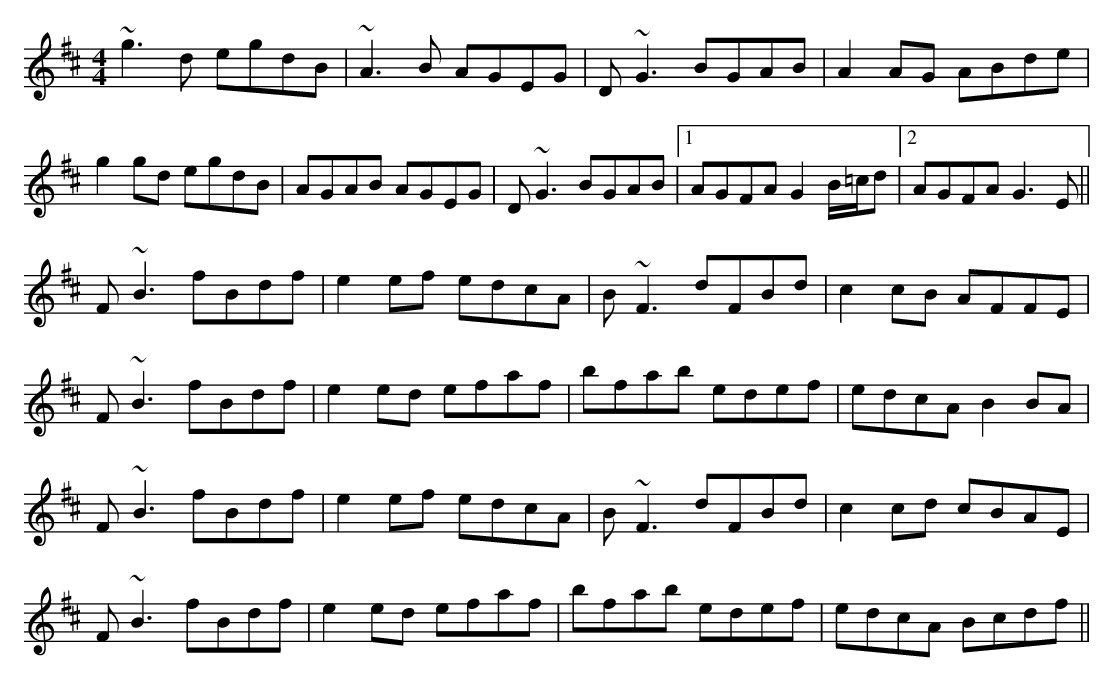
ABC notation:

X:1
M:4/4
K:Bmin
~g3d egdB|~A3B AGEG|D~G3 BGAB|A2AG ABde|
g2gd egdB|AGAB AGEG|D~G3 BGAB|1 AGFA G2 B/=c/d|2 AGFA G3E||
F~B3 fBdf|e2ef edcA|B~F3 dFBd|c2cB AFFE|
F~B3 fBdf|e2ed efaf|bfab edef|edcA B2BA|
F~B3 fBdf|e2ef edcA|B~F3 dFBd|c2cd cBAE|
F~B3 fBdf|e2ed efaf|bfab edef|edcA Bcdf||
